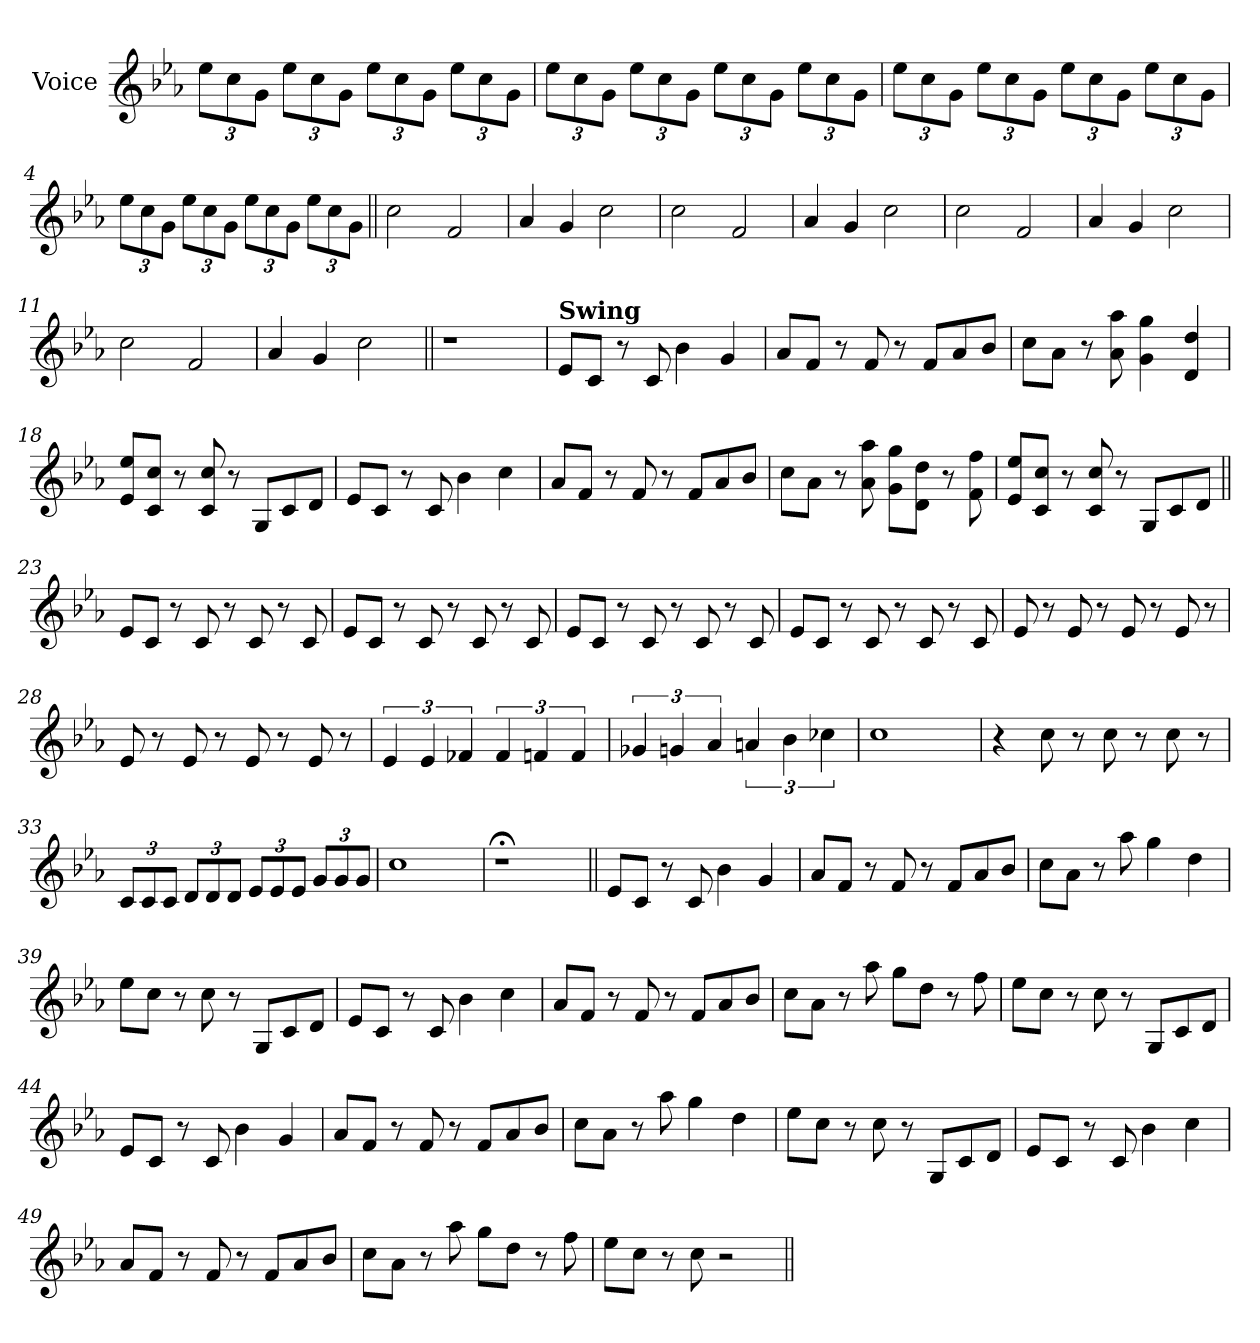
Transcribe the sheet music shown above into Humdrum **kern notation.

**kern
*part1
*staff1
*I"Voice
*I'Vc.
*clefG2
*k[b-e-a-]
*Xbrackettup
=1
12ee-!L
12cc!
12g!J
12ee-!L
12cc!
12g!J
12ee-!L
12cc!
12g!J
12ee-!L
12cc!
12g!J
=2
12ee-!L
12cc!
12g!J
12ee-!L
12cc!
12g!J
12ee-!L
12cc!
12g!J
12ee-!L
12cc!
12g!J
=3
12ee-!L
12cc!
12g!J
12ee-!L
12cc!
12g!J
12ee-!L
12cc!
12g!J
12ee-!L
12cc!
12g!J
=4
12ee-!L
12cc!
12g!J
12ee-!L
12cc!
12g!J
12ee-!L
12cc!
12g!J
12ee-!L
12cc!
12g!J
=5||
2cc!
2f!
=6
4a-!
4g!
2cc!
=7
2cc!
2f!
=8
4a-!
4g!
2cc!
=9
2cc!
2f!
=10
4a-!
4g!
2cc!
=11
2cc!
2f!
=12
4a-!
4g!
2cc!
=13||
1r
=14
1r
=15||
*MM156
!LO:TX:B:t=Swing
8e-L
8cJ
8r
8c
4b-
4g
=16
8a-L
8fJ
8r
8f
8r
8fL
8a-
8b-J
=17
8ccL
8a-J
8r
8a-! 8aa-
4g! 4gg
4d! 4dd
=18
8e-! 8ee-L
8c! 8ccJ
8r
8c! 8cc
8r
8GL
8c
8dJ
=19
8e-L
8cJ
8r
8c
4b-
4cc
=20
8a-L
8fJ
8r
8f
8r
8fL
8a-
8b-J
=21
8ccL
8a-J
8r
8a-! 8aa-
8g! 8ggL
8d! 8ddJ
8r
8f! 8ff
=22
8e-! 8ee-L
8c! 8ccJ
8r
8c! 8cc
8r
8GL
8c
8dJ
=23||
8e-L
8cJ
8r
8c
8r
8c
8r
8c
=24
8e-L
8cJ
8r
8c
8r
8c
8r
8c
=25
8e-L
8cJ
8r
8c
8r
8c
8r
8c
=26
8e-L
8cJ
8r
8c
8r
8c
8r
8c
=27
8e-
8r
8e-
8r
8e-
8r
8e-
8r
=28
8e-
8r
8e-
8r
8e-
8r
8e-
8r
=29
*brackettup
6e-
6e-
6f-X
6f-
6fn
6f
=30
6g-X
6gn
6a-
6an
6b-
6cc-X
=31
1cc
=32
4r
8cc
8r
8cc
8r
8cc
8r
=33
*Xbrackettup
12c!L
12c!
12c!J
12d!L
12d!
12d!J
12e-!L
12e-!
12e-!J
12g!L
12g!
12g!J
=34
1cc!
=35
1r;<
=36||
8e-L
8cJ
8r
8c
4b-
4g
=37
8a-L
8fJ
8r
8f
8r
8fL
8a-
8b-J
=38
8ccL
8a-J
8r
8aa-
4gg
4dd
=39
8ee-L
8ccJ
8r
8cc
8r
8GL
8c
8dJ
=40
8e-L
8cJ
8r
8c
4b-
4cc
=41
8a-L
8fJ
8r
8f
8r
8fL
8a-
8b-J
=42
8ccL
8a-J
8r
8aa-
8ggL
8ddJ
8r
8ff
=43
8ee-L
8ccJ
8r
8cc
8r
8GL
8c
8dJ
=44
8e-L
8cJ
8r
8c
4b-
4g
=45
8a-L
8fJ
8r
8f
8r
8fL
8a-
8b-J
=46
8ccL
8a-J
8r
8aa-
4gg
4dd
=47
8ee-L
8ccJ
8r
8cc
8r
8GL
8c
8dJ
=48
8e-L
8cJ
8r
8c
4b-
4cc
=49
8a-L
8fJ
8r
8f
8r
8fL
8a-
8b-J
=50
8ccL
8a-J
8r
8aa-
8ggL
8ddJ
8r
8ff
=51
8ee-L
8ccJ
8r
8cc
2r
=||
*-
